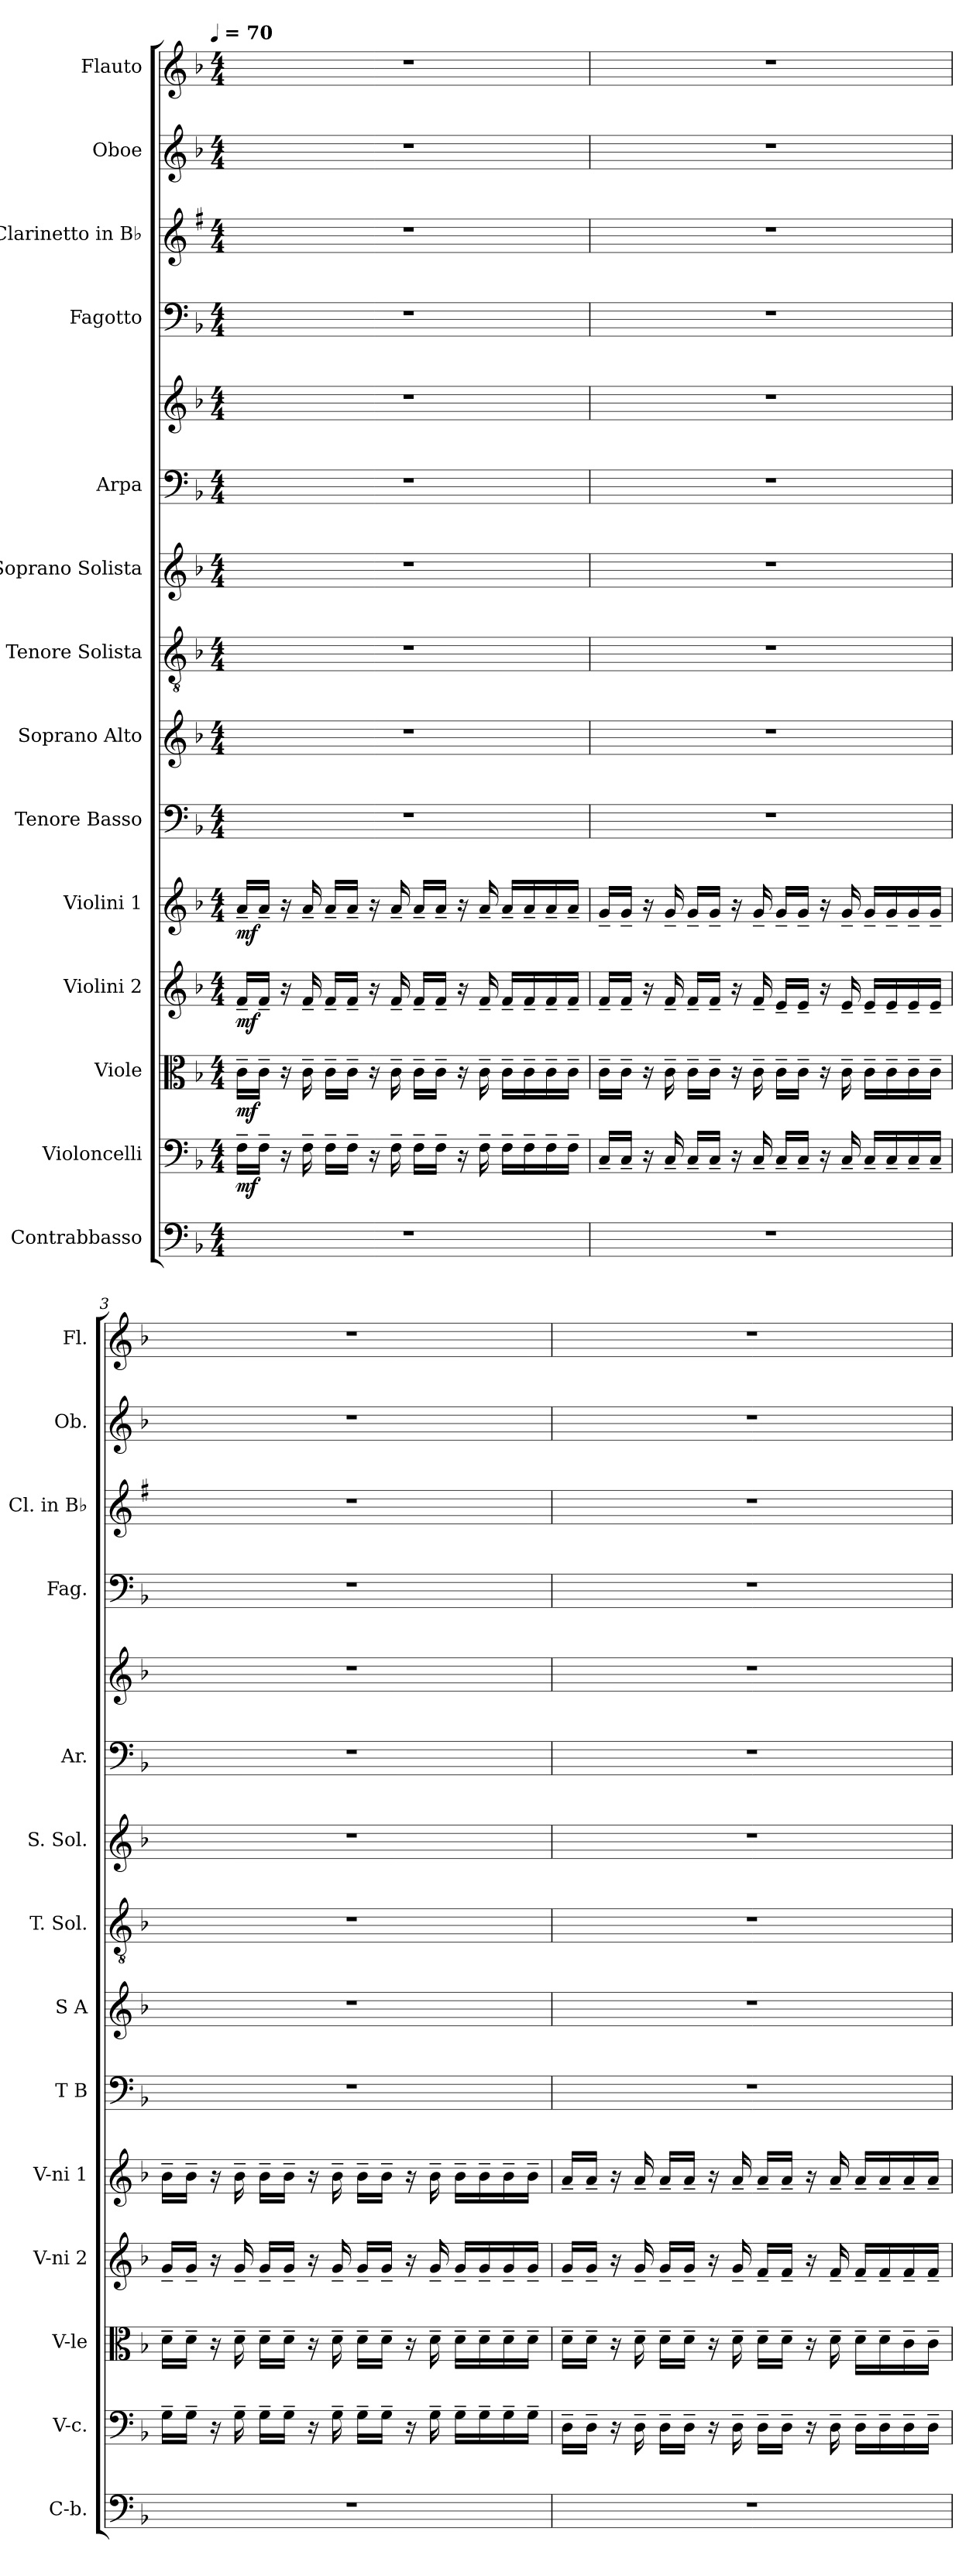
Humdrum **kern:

**kern	**kern	**dynam	**kern	**dynam	**kern	**dynam	**kern	**dynam	**kern	**kern	**kern	**kern	**kern	**kern	**kern	**kern	**kern	**kern
*part14	*part13	*part13	*part12	*part12	*part11	*part11	*part10	*part10	*part9	*part8	*part7	*part6	*part5	*part5	*part4	*part3	*part2	*part1
*staff15	*staff14	*staff14	*staff13	*staff13	*staff12	*staff12	*staff11	*staff11	*staff10	*staff9	*staff8	*staff7	*staff6	*staff5	*staff4	*staff3	*staff2	*staff1
*I"Contrabbasso	*I"Violoncelli	*	*I"Viole	*	*I"Violini 2	*	*I"Violini 1	*	*I"Tenore Basso	*I"Soprano Alto	*I"Tenore Solista	*I"Soprano Solista	*I"Arpa	*	*I"Fagotto	*I"Clarinetto in B♭	*I"Oboe	*I"Flauto
*I'C-b.	*I'V-c.	*	*I'V-le	*	*I'V-ni 2	*	*I'V-ni 1	*	*I'T B	*I'S A	*I'T. Sol.	*I'S. Sol.	*I'Ar.	*	*I'Fag.	*I'Cl. in B♭	*I'Ob.	*I'Fl.
*clefF4	*clefF4	*	*clefC3	*	*clefG2	*	*clefG2	*	*clefF4	*clefG2	*clefGv2	*clefG2	*clefF4	*clefG2	*clefF4	*clefG2	*clefG2	*clefG2
*	*	*	*	*	*	*	*	*	*	*	*	*	*	*	*	*ITrd1c2	*	*
*k[b-]	*k[b-]	*	*k[b-]	*	*k[b-]	*	*k[b-]	*	*k[b-]	*k[b-]	*k[b-]	*k[b-]	*k[b-]	*k[b-]	*k[b-]	*k[b-]	*k[b-]	*k[b-]
!!LO:TX:omd:t=[quarter] = 70
*M4/4	*M4/4	*	*M4/4	*	*M4/4	*	*M4/4	*	*M4/4	*M4/4	*M4/4	*M4/4	*M4/4	*M4/4	*M4/4	*M4/4	*M4/4	*M4/4
*MM70	*MM70	*	*MM70	*	*MM70	*	*MM70	*	*MM70	*MM70	*MM70	*MM70	*MM70	*MM70	*MM70	*MM70	*MM70	*MM70
=1	=1	=1	=1	=1	=1	=1	=1	=1	=1	=1	=1	=1	=1	=1	=1	=1	=1	=1
1r	16F~LL	mf	16c~LL	mf	16f~LL	mf	16a~LL	mf	1r	1r	1r	1r	1r	1r	1r	1r	1r	1r
.	16F~JJ	.	16c~JJ	.	16f~JJ	.	16a~JJ	.	.	.	.	.	.	.	.	.	.	.
.	16r	.	16r	.	16r	.	16r	.	.	.	.	.	.	.	.	.	.	.
.	16F~	.	16c~	.	16f~	.	16a~	.	.	.	.	.	.	.	.	.	.	.
.	16F~LL	.	16c~LL	.	16f~LL	.	16a~LL	.	.	.	.	.	.	.	.	.	.	.
.	16F~JJ	.	16c~JJ	.	16f~JJ	.	16a~JJ	.	.	.	.	.	.	.	.	.	.	.
.	16r	.	16r	.	16r	.	16r	.	.	.	.	.	.	.	.	.	.	.
.	16F~	.	16c~	.	16f~	.	16a~	.	.	.	.	.	.	.	.	.	.	.
.	16F~LL	.	16c~LL	.	16f~LL	.	16a~LL	.	.	.	.	.	.	.	.	.	.	.
.	16F~JJ	.	16c~JJ	.	16f~JJ	.	16a~JJ	.	.	.	.	.	.	.	.	.	.	.
.	16r	.	16r	.	16r	.	16r	.	.	.	.	.	.	.	.	.	.	.
.	16F~	.	16c~	.	16f~	.	16a~	.	.	.	.	.	.	.	.	.	.	.
.	16F~LL	.	16c~LL	.	16f~LL	.	16a~LL	.	.	.	.	.	.	.	.	.	.	.
.	16F~	.	16c~	.	16f~	.	16a~	.	.	.	.	.	.	.	.	.	.	.
.	16F~	.	16c~	.	16f~	.	16a~	.	.	.	.	.	.	.	.	.	.	.
.	16F~JJ	.	16c~JJ	.	16f~JJ	.	16a~JJ	.	.	.	.	.	.	.	.	.	.	.
=2	=2	=2	=2	=2	=2	=2	=2	=2	=2	=2	=2	=2	=2	=2	=2	=2	=2	=2
1r	16C~LL	.	16c~LL	.	16f~LL	.	16g~LL	.	1r	1r	1r	1r	1r	1r	1r	1r	1r	1r
.	16C~JJ	.	16c~JJ	.	16f~JJ	.	16g~JJ	.	.	.	.	.	.	.	.	.	.	.
.	16r	.	16r	.	16r	.	16r	.	.	.	.	.	.	.	.	.	.	.
.	16C~	.	16c~	.	16f~	.	16g~	.	.	.	.	.	.	.	.	.	.	.
.	16C~LL	.	16c~LL	.	16f~LL	.	16g~LL	.	.	.	.	.	.	.	.	.	.	.
.	16C~JJ	.	16c~JJ	.	16f~JJ	.	16g~JJ	.	.	.	.	.	.	.	.	.	.	.
.	16r	.	16r	.	16r	.	16r	.	.	.	.	.	.	.	.	.	.	.
.	16C~	.	16c~	.	16f~	.	16g~	.	.	.	.	.	.	.	.	.	.	.
.	16C~LL	.	16c~LL	.	16e~LL	.	16g~LL	.	.	.	.	.	.	.	.	.	.	.
.	16C~JJ	.	16c~JJ	.	16e~JJ	.	16g~JJ	.	.	.	.	.	.	.	.	.	.	.
.	16r	.	16r	.	16r	.	16r	.	.	.	.	.	.	.	.	.	.	.
.	16C~	.	16c~	.	16e~	.	16g~	.	.	.	.	.	.	.	.	.	.	.
.	16C~LL	.	16c~LL	.	16e~LL	.	16g~LL	.	.	.	.	.	.	.	.	.	.	.
.	16C~	.	16c~	.	16e~	.	16g~	.	.	.	.	.	.	.	.	.	.	.
.	16C~	.	16c~	.	16e~	.	16g~	.	.	.	.	.	.	.	.	.	.	.
.	16C~JJ	.	16c~JJ	.	16e~JJ	.	16g~JJ	.	.	.	.	.	.	.	.	.	.	.
=3	=3	=3	=3	=3	=3	=3	=3	=3	=3	=3	=3	=3	=3	=3	=3	=3	=3	=3
1r	16G~LL	.	16d~LL	.	16g~LL	.	16b-~LL	.	1r	1r	1r	1r	1r	1r	1r	1r	1r	1r
.	16G~JJ	.	16d~JJ	.	16g~JJ	.	16b-~JJ	.	.	.	.	.	.	.	.	.	.	.
.	16r	.	16r	.	16r	.	16r	.	.	.	.	.	.	.	.	.	.	.
.	16G~	.	16d~	.	16g~	.	16b-~	.	.	.	.	.	.	.	.	.	.	.
.	16G~LL	.	16d~LL	.	16g~LL	.	16b-~LL	.	.	.	.	.	.	.	.	.	.	.
.	16G~JJ	.	16d~JJ	.	16g~JJ	.	16b-~JJ	.	.	.	.	.	.	.	.	.	.	.
.	16r	.	16r	.	16r	.	16r	.	.	.	.	.	.	.	.	.	.	.
.	16G~	.	16d~	.	16g~	.	16b-~	.	.	.	.	.	.	.	.	.	.	.
.	16G~LL	.	16d~LL	.	16g~LL	.	16b-~LL	.	.	.	.	.	.	.	.	.	.	.
.	16G~JJ	.	16d~JJ	.	16g~JJ	.	16b-~JJ	.	.	.	.	.	.	.	.	.	.	.
.	16r	.	16r	.	16r	.	16r	.	.	.	.	.	.	.	.	.	.	.
.	16G~	.	16d~	.	16g~	.	16b-~	.	.	.	.	.	.	.	.	.	.	.
.	16G~LL	.	16d~LL	.	16g~LL	.	16b-~LL	.	.	.	.	.	.	.	.	.	.	.
.	16G~	.	16d~	.	16g~	.	16b-~	.	.	.	.	.	.	.	.	.	.	.
.	16G~	.	16d~	.	16g~	.	16b-~	.	.	.	.	.	.	.	.	.	.	.
.	16G~JJ	.	16d~JJ	.	16g~JJ	.	16b-~JJ	.	.	.	.	.	.	.	.	.	.	.
=4	=4	=4	=4	=4	=4	=4	=4	=4	=4	=4	=4	=4	=4	=4	=4	=4	=4	=4
1r	16D~LL	.	16d~LL	.	16g~LL	.	16a~LL	.	1r	1r	1r	1r	1r	1r	1r	1r	1r	1r
.	16D~JJ	.	16d~JJ	.	16g~JJ	.	16a~JJ	.	.	.	.	.	.	.	.	.	.	.
.	16r	.	16r	.	16r	.	16r	.	.	.	.	.	.	.	.	.	.	.
.	16D~	.	16d~	.	16g~	.	16a~	.	.	.	.	.	.	.	.	.	.	.
.	16D~LL	.	16d~LL	.	16g~LL	.	16a~LL	.	.	.	.	.	.	.	.	.	.	.
.	16D~JJ	.	16d~JJ	.	16g~JJ	.	16a~JJ	.	.	.	.	.	.	.	.	.	.	.
.	16r	.	16r	.	16r	.	16r	.	.	.	.	.	.	.	.	.	.	.
.	16D~	.	16d~	.	16g~	.	16a~	.	.	.	.	.	.	.	.	.	.	.
.	16D~LL	.	16d~LL	.	16f~LL	.	16a~LL	.	.	.	.	.	.	.	.	.	.	.
.	16D~JJ	.	16d~JJ	.	16f~JJ	.	16a~JJ	.	.	.	.	.	.	.	.	.	.	.
.	16r	.	16r	.	16r	.	16r	.	.	.	.	.	.	.	.	.	.	.
.	16D~	.	16d~	.	16f~	.	16a~	.	.	.	.	.	.	.	.	.	.	.
.	16D~LL	.	16d~LL	.	16f~LL	.	16a~LL	.	.	.	.	.	.	.	.	.	.	.
.	16D~	.	16d~	.	16f~	.	16a~	.	.	.	.	.	.	.	.	.	.	.
.	16D~	.	16c~	.	16f~	.	16a~	.	.	.	.	.	.	.	.	.	.	.
.	16D~JJ	.	16c~JJ	.	16f~JJ	.	16a~JJ	.	.	.	.	.	.	.	.	.	.	.
=	=	=	=	=	=	=	=	=	=	=	=	=	=	=	=	=	=	=
*-	*-	*-	*-	*-	*-	*-	*-	*-	*-	*-	*-	*-	*-	*-	*-	*-	*-	*-
